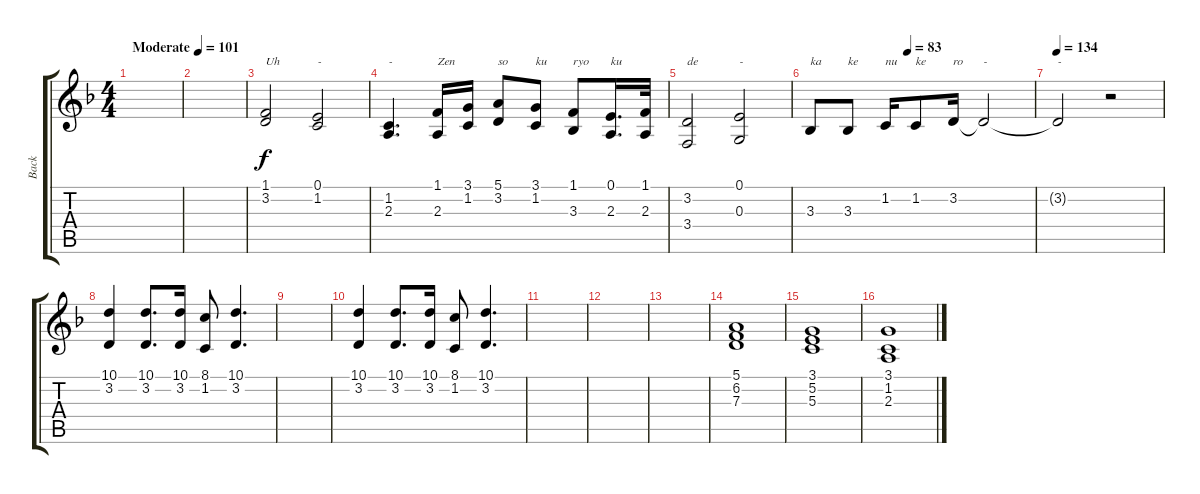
\track ("Back" "Back") {instrument synthvoice}
\staff {score tabs}
\tuning (E4 B3 G3 D3 A2 E2) {hide}
\ts (4 4)
\tempo (101 "Moderate")
\clef g2
\ks f
|
|
(1.1 3.2).2{txt "Uh"} (0.1 1.2).2{txt "-"} |
(1.2 2.3).4{d txt "-"} (1.1 2.3).16{txt "Zen"} (3.1 1.2).16 (5.1 3.2).8{txt "so"} (3.1 1.2).8{txt "ku"} (1.1 3.3).8{txt "ryo"} (0.1 2.3).16{d txt "ku"} (1.1 2.3).32 |
(3.2 3.4).2{txt "de"} (0.1 0.3).2{txt "-"} |
\tempo (83 0.4375)
3.3.8{txt "ka"} 3.3.8{txt "ke"} 1.2.16{txt "nu"} 1.2.8{txt "ke"} 3.2.16{txt "ro"} 3.2{t}.2{txt "-"} |
\tempo 134
3.2{t}.2{txt "-"} r.2 |
(10.1 3.2).4{instrument orchestrahit} (10.1 3.2).8{d} (10.1 3.2).16 (8.1 1.2).8 (10.1 3.2).4{d} |
|
(10.1 3.2).4 (10.1 3.2).8{d} (10.1 3.2).16 (8.1 1.2).8 (10.1 3.2).4{d} |
|
|
|
(5.1 6.2 7.3).1{volume 7 instrument pad2warm} |
(3.1 5.2 5.3).1 |
(3.1 1.2 2.3).1
